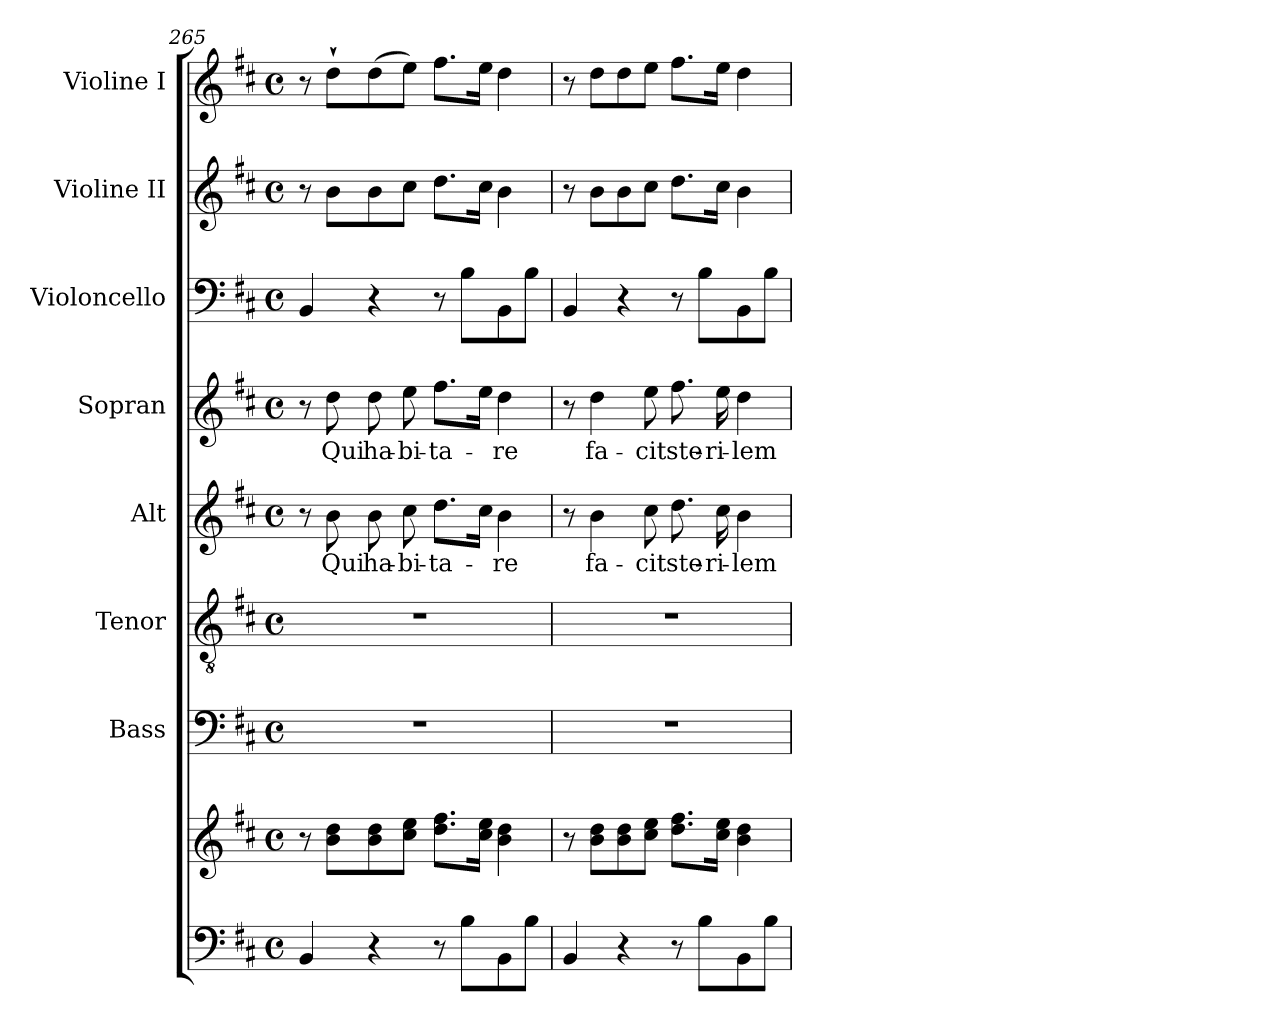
**kern	**kern	**kern	**kern	**kern	**text	**kern	**text	**kern	**kern	**kern
*part8	*part8	*part7	*part6	*part5	*part5	*part4	*part4	*part3	*part2	*part1
*staff9	*staff8	*staff7	*staff6	*staff5	*staff5	*staff4	*staff4	*staff3	*staff2	*staff1
*	*	*I"Bass	*I"Tenor	*I"Alt	*	*I"Sopran	*	*I"Violoncello	*I"Violine II	*I"Violine I
*	*	*I'B.	*I'T.	*I'A.	*	*I'S.	*	*I'Vc.	*I'Vl. II	*I'Vl. I
*clefF4	*clefG2	*clefF4	*clefGv2	*clefG2	*	*clefG2	*	*clefF4	*clefG2	*clefG2
*	*	*	*	*	*	*	*	*ITrd7c12	*	*
*k[f#c#]	*k[f#c#]	*k[f#c#]	*k[f#c#]	*k[f#c#]	*	*k[f#c#]	*	*k[f#c#]	*k[f#c#]	*k[f#c#]
*D:	*D:	*D:	*D:	*D:	*	*D:	*	*D:	*D:	*D:
*M4/4	*M4/4	*M4/4	*M4/4	*M4/4	*	*M4/4	*	*M4/4	*M4/4	*M4/4
*met(c)	*met(c)	*met(c)	*met(c)	*met(c)	*	*met(c)	*	*met(c)	*met(c)	*met(c)
=265	=265	=265	=265	=265	=265	=265	=265	=265	=265	=265
4BB/	8r	1r	1r	8r	.	8r	.	4BBB/	8r	8r
!	!	!	!	!	!LO:LY:b	!	!LO:LY:b	!	!	!
.	8b\ 8dd\L	.	.	8b\	Qui	8dd\	Qui	.	8b\L	8dd`>\L
!	!	!	!	!	!LO:LY:b	!	!LO:LY:b	!	!	!
4r	8b\ 8dd\	.	.	8b\	ha-	8dd\	ha-	4r	8b\	(>8dd\
!	!	!	!	!	!LO:LY:b	!	!LO:LY:b	!	!	!
.	8cc#\ 8ee\J	.	.	8cc#\	-bi-	8ee\	-bi-	.	8cc#\J	8ee\J)
!	!	!	!	!	!LO:LY:b	!	!LO:LY:b	!	!	!
8r	8.dd\ 8.ff#\L	.	.	8.dd\L	-ta-	8.ff#\L	-ta-	8r	8.dd\L	8.ff#\L
8B\L	.	.	.	.	.	.	.	8BB\L	.	.
.	16cc#\ 16ee\Jk	.	.	16cc#\Jk	.	16ee\Jk	.	.	16cc#\Jk	16ee\Jk
!	!	!	!	!	!LO:LY:b	!	!LO:LY:b	!	!	!
8BB\	4b\ 4dd\	.	.	4b\	-re	4dd\	-re	8BBB\	4b\	4dd\
8B\J	.	.	.	.	.	.	.	8BB\J	.	.
=266	=266	=266	=266	=266	=266	=266	=266	=266	=266	=266
4BB/	8r	1r	1r	8r	.	8r	.	4BBB/	8r	8r
!	!	!	!	!	!LO:LY:b	!	!LO:LY:b	!	!	!
.	8b\ 8dd\L	.	.	4b\	fa-	4dd\	fa-	.	8b\L	8dd\L
4r	8b\ 8dd\	.	.	.	.	.	.	4r	8b\	8dd\
!	!	!	!	!	!LO:LY:b	!	!LO:LY:b	!	!	!
.	8cc#\ 8ee\J	.	.	8cc#\	-cit	8ee\	-cit	.	8cc#\J	8ee\J
!	!	!	!	!	!LO:LY:b	!	!LO:LY:b	!	!	!
8r	8.dd\ 8.ff#\L	.	.	8.dd\	ste-	8.ff#\	ste-	8r	8.dd\L	8.ff#\L
8B\L	.	.	.	.	.	.	.	8BB\L	.	.
!	!	!	!	!	!LO:LY:b	!	!LO:LY:b	!	!	!
.	16cc#\ 16ee\Jk	.	.	16cc#\	-ri-	16ee\	-ri-	.	16cc#\Jk	16ee\Jk
!	!	!	!	!	!LO:LY:b	!	!LO:LY:b	!	!	!
8BB\	4b\ 4dd\	.	.	4b\	-lem	4dd\	-lem	8BBB\	4b\	4dd\
8B\J	.	.	.	.	.	.	.	8BB\J	.	.
=	=	=	=	=	=	=	=	=	=	=
*-	*-	*-	*-	*-	*-	*-	*-	*-	*-	*-
